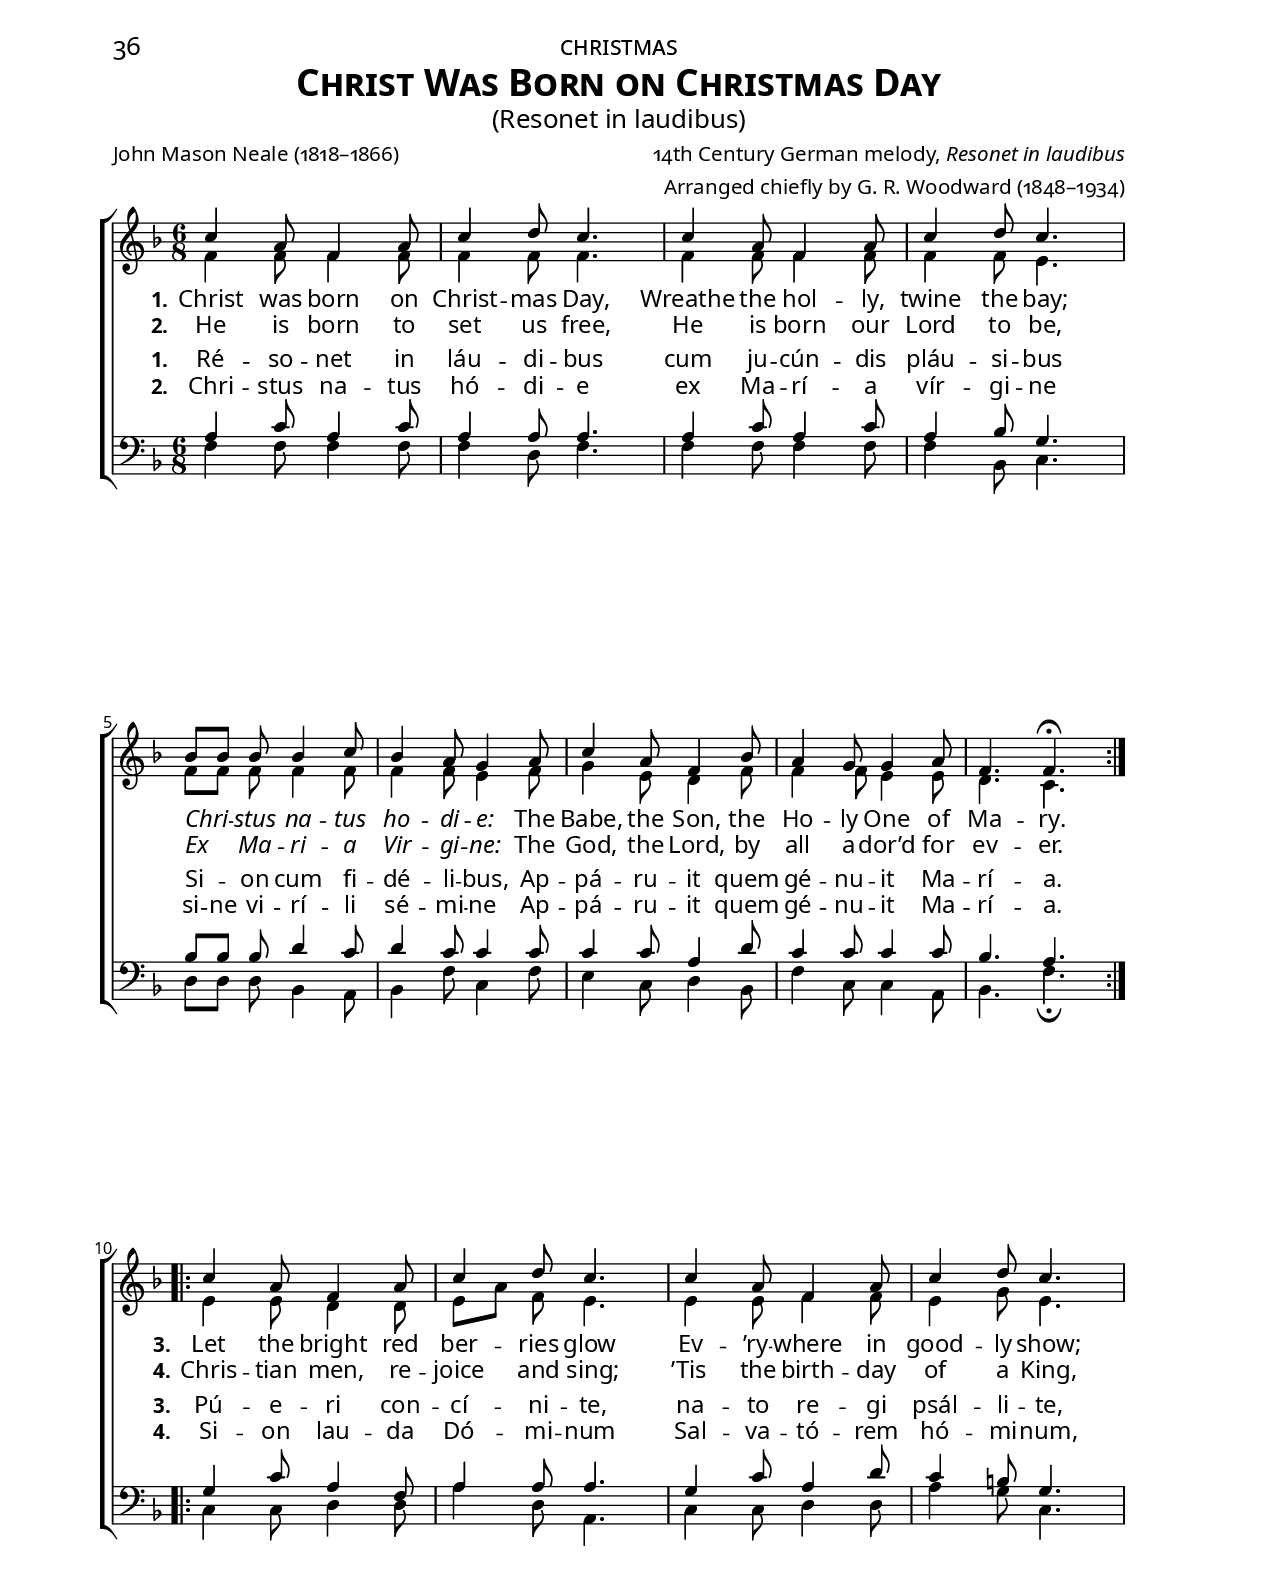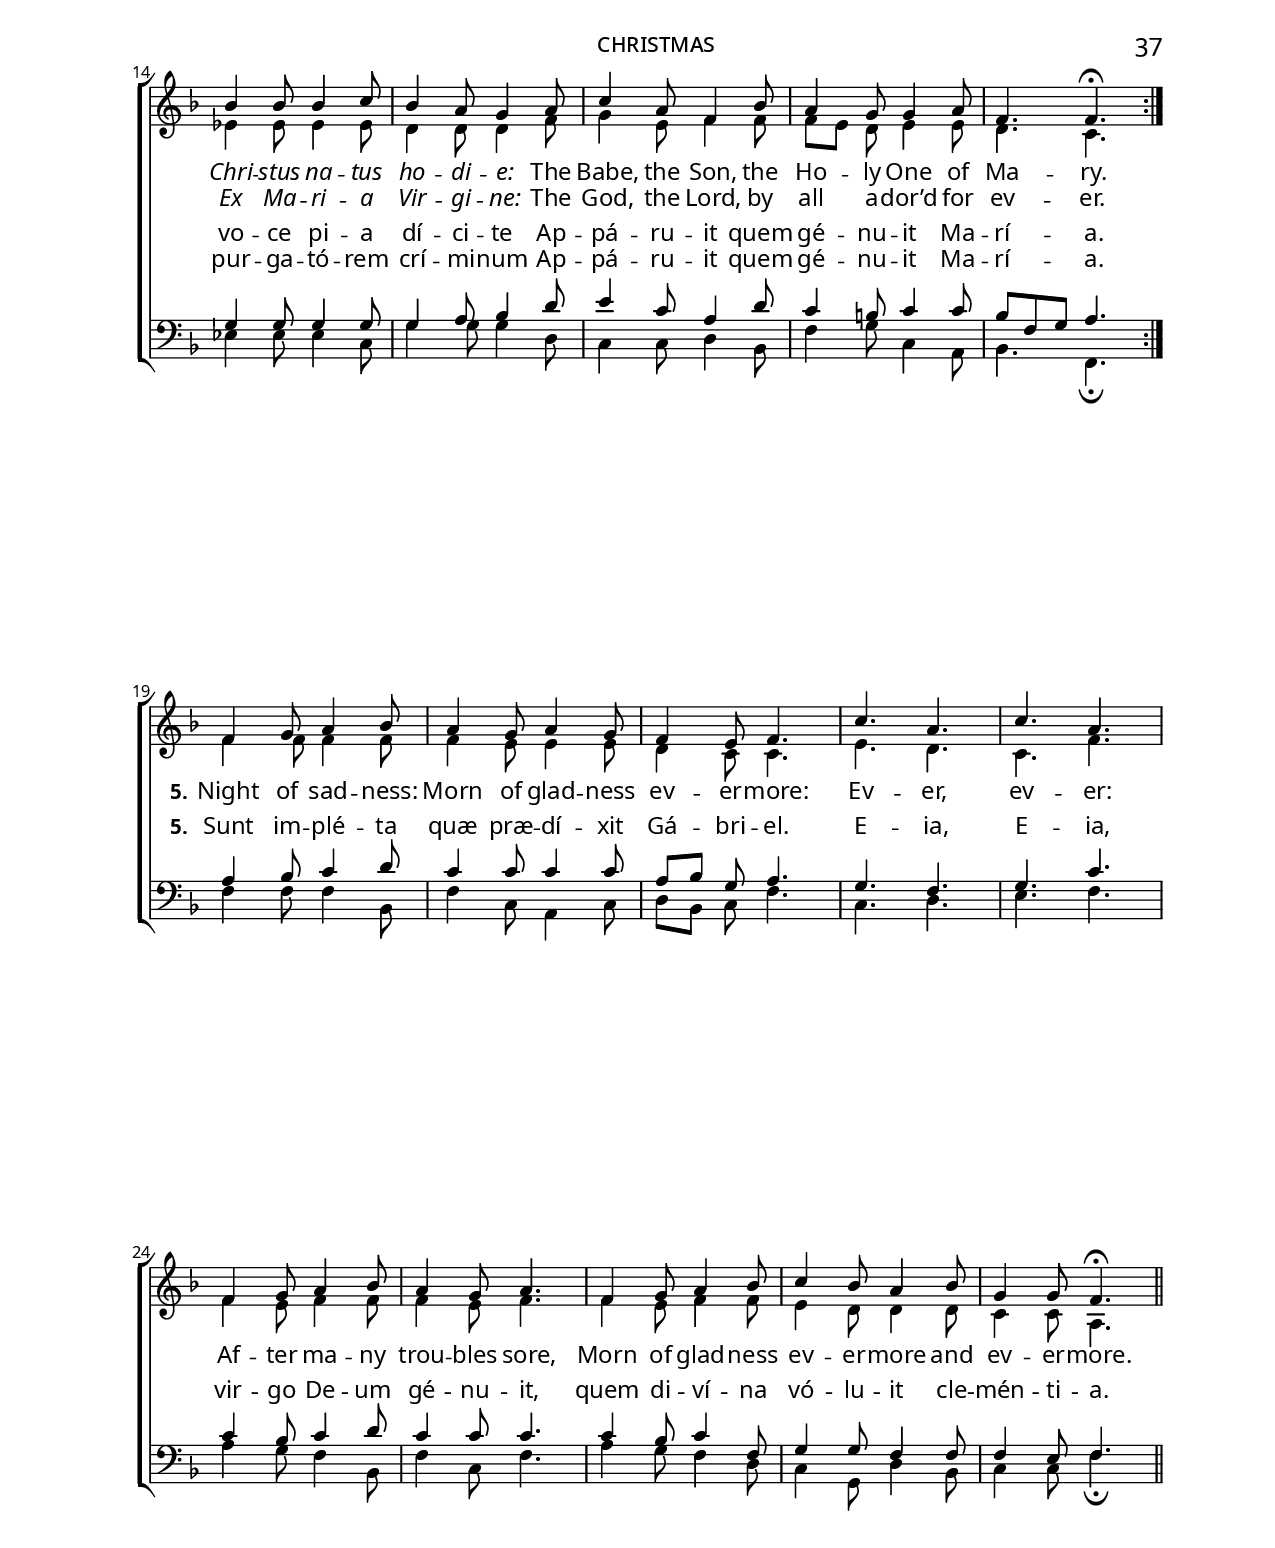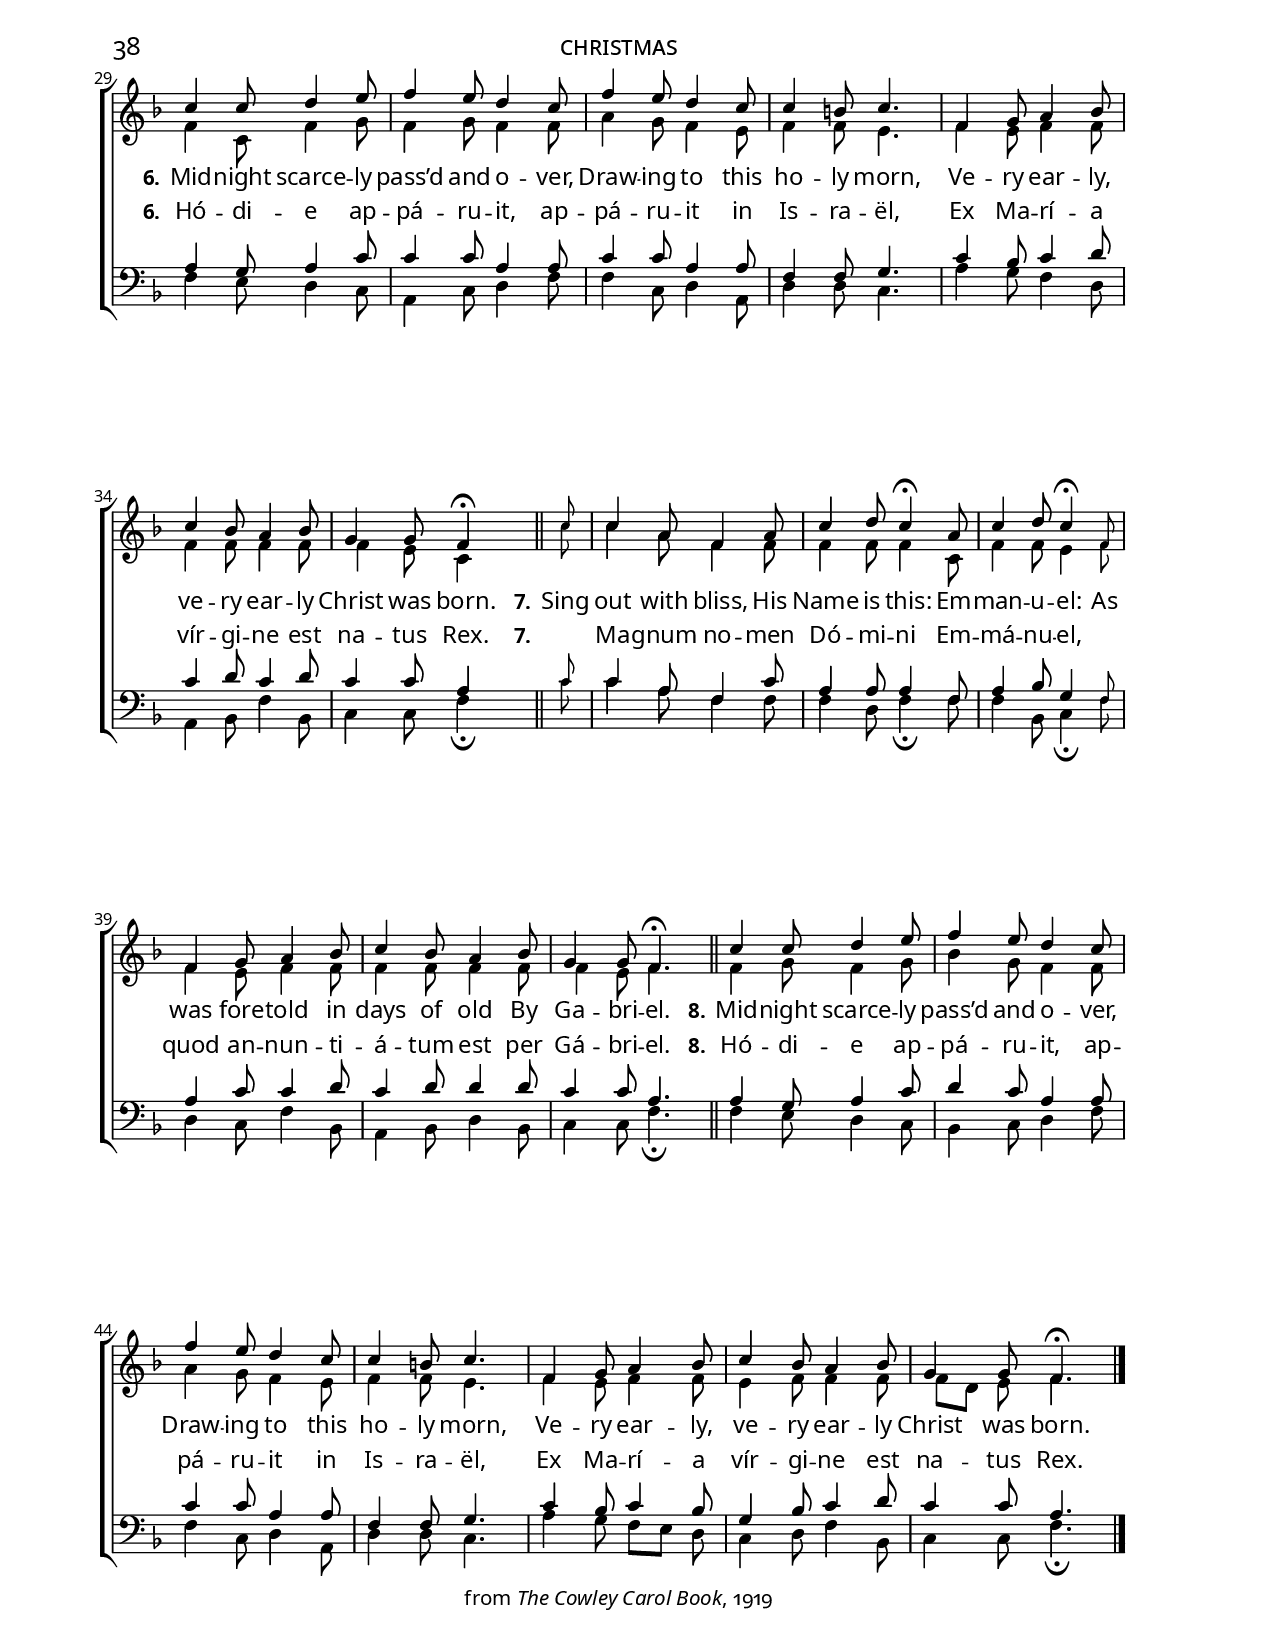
\version "2.14.2"
\include "util.ly"
\header {
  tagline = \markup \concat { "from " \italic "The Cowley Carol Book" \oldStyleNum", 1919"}
}
\paper {
  print-all-headers = ##t
  paper-height = 11\in
  paper-width = 8.5\in
  indent = 0\in
  %system-system-spacing = #'((basic-distance . 10) (padding . 0))
  %system-system-spacing =
  %  #'((basic-distance . 0)
  %     (minimum-distance . 0)
  %     (padding . -0.35)
  %     (stretchability . 100))
  ragged-last-bottom = ##f
  ragged-bottom = ##f
  two-sided = ##t
  inner-margin = 1\in
  outer-margin = 0.75\in
  top-margin = 0.26\in
  bottom-margin = 0.25\in
  first-page-number = #036
  print-first-page-number = ##t
  headerLine = \markup{\override #'(font-name . "Garamond Premier Pro") \smallCapsOldStyle"christmas"}
  oddHeaderMarkup = \markup\fill-line{
     \override #'(font-name . "Garamond Premier Pro")\abs-fontsize #12.5
     \combine 
        \fill-line{"" \on-the-fly #print-page-number-check-first
        \oldStylePageNum""
        }
        \fill-line{\headerLine}
  }
  evenHeaderMarkup = \markup {
     \override #'(font-name . "Garamond Premier Pro")\abs-fontsize #12.5
     \combine
        \on-the-fly #print-page-number-check-first
        \oldStylePageNum""
        \fill-line{\headerLine}
  }
}
#(set-global-staff-size 18) \paper{ #(define fonts (make-pango-font-tree "Garamond Premier Pro" "Garamond Premier Pro" "Garamond Premier Pro" (/ 18 20))) }
global = {
  \key f \major
  \time 6/8
  \autoBeamOff
  \override DynamicLineSpanner #'staff-padding = #0.0
  \override DynamicLineSpanner #'Y-extent = #'(-1 . 1)
}

sopMusic = \relative c'' {
  \repeat volta 2{
    c4 a8 f4 a8 |
    c4 d8 c4. |
    c4 a8 f4 a8 |
    c4 d8 c4. | \break
    
    bes8[ bes] bes8 bes4 c8 |
    bes4 a8 g4 a8 |
    c4 a8 f4 bes8 |
    a4 g8 g4 a8 |
    f4. f\fermata \break
  }
  \repeat volta 2{
    c'4 a8 f4 a8 |
    c4 d8 c4. |
    c4 a8 f4 a8 |
    c4 d8 c4. | \break
    
    bes4 bes8 bes4 c8 |
    bes4 a8 g4 a8 |
    c4 a8 f4 bes8 |
    
    
    %page2
    a4 g8 g4 a8 |
    f4. f\fermata \break
  }
  
  f4 g8 a4 bes8 |
  a4 g8 a4 g8 |
  
  f4 e8 f4. |
  c'4. a |
  c a |
  f4 g8 a4 bes8 |
  
  a4 g8 a4. |
  f4 g8 a4 bes8 |
  c4 bes8 a4 bes8 |
  g4 g8 f4.\fermata \bar"||"
  
  c'4 c8 d4 e8 |
  f4 e8 d4 c8 |
  f4 e8 d4 c8 |
  c4 b8 c4. |
  
  f,4 g8 a4 bes8 c4 bes8 a4 bes8 |
  g4 g8 f4\fermata \bar"||"
  \teeny c'8 | \normalsize
  c4 a8 f4 a8 |
  
  %page3
  c4 d8 c4\fermata a8 |
  c4 d8 c4\fermata \teeny f,8 | \normalsize
  f4 g8 a4 bes8 |
  c4 bes8 a4 bes8 |
  
  g4 g8 f4.\fermata \bar"||"
  c'4 c8 d4 e8 f4 e8 d4 c8 |
  f4 e8 d4 c8 |
  
  c4 b8 c4. |
  f,4 g8 a4 bes8 |
  c4 bes8 a4 bes8 |
  g4 g8 f4.\fermata \bar"|."
}
sopWords = \lyricmode {
  
}

altoMusic = \relative c' {
  \repeat volta 2{
    f4 f8 f4 f8 |
    f4 f8 f4. |
    f4 f8 f4 f8 |
    f4 f8 e4. |
    
    f8[ f] f8 f4 f8 |
    f4 f8 e4 f8 |
    g4 e8 d4 f8 |
    f4 f8 e4 e8 |
    d4. c
  }
  \repeat volta 2{
    e4 e8 d4 d8 |
    e[ a] f e4. |
    e4 e8 f4 f8 |
    
    e4 g8 e4. |
    ees4 ees8 ees4 ees8 |
    d4 d8 d4 f8 |
    g4 e8 f4 f8 |
    
    %page2
    f8[ e] d e4 e8 |
    d4. c |
  }
  f4 f8 f4 f8 |
  f4 e8 e4 e8 |
  
  d4 c8 c4. |
  e d |
  c f |
  f4 e8 f4 f8 |
  
  f4 e8 f4. |
  f4 e8 f4 f8 |
  e4 d8 d4 d8 |
  c4 c8 a4. \bar"||"
  
  f'4 c8 f4 g8 |
  f4 g8 f4 f8 |
  a4 g8 f4 e8 |
  f4 f8 e4. |
  
  f4 e8 f4 f8 |
  f4 f8 f4 f8 |
  f4 e8 c4 \bar"||"
  \teeny c'8 | \normalsize
  c4 a8 f4 f8 |
  
  %page3
  f4 f8 f4 c8 |
  f4 f8 e4 \teeny f8 | \normalsize
  f4 e8 f4 f8 |
  f4 f8 f4 f8 |
  
  f4 e8 f4. \bar"||"
  f4 g8 f4 g8 |
  bes4 g8 f4 f8 |
  a4 g8 f4 e8 |
  
  f4 f8 e4. |
  f4 e8 f4 f8 |
  e4 f8 f4 f8 |
  f[ d] e f4. \bar"|."
}
altoWords = \lyricmode {
  \set stanza = " 1."
  Christ was born on Christ -- mas Day,
  Wreathe the hol -- ly, twine the bay;
  
  \override Lyrics.LyricText.font-shape = #'italic
  Chri -- stus na -- tus ho -- di -- e:
  \revert Lyrics.LyricText.font-shape
  The Babe, the Son, the Ho -- ly One of Ma -- ry.
  
  \set stanza = " 3."
  Let the bright red ber -- ries glow
  Ev -- ’ry -- where in good -- ly show;
  
  \override Lyrics.LyricText.font-shape = #'italic
  Chri -- stus na -- tus ho -- di -- e:
  \revert Lyrics.LyricText.font-shape
  The Babe, the Son, the Ho -- ly One of Ma -- ry.
  
  \set stanza = " 5."
  Night of sad -- ness: Morn of glad -- ness
  ev -- er -- more:
  Ev -- er, ev -- er:
  Af -- ter ma -- ny trou -- bles sore,
  Morn of glad -- ness ev -- er -- more and ev -- er -- more.
  
  \set stanza = "   6."
  Mid -- night scarce -- ly pass’d and o -- ver,
  Draw -- ing to this ho -- ly morn,
  Ve -- ry ear -- ly, ve -- ry ear -- ly Christ was born.
  
  \set stanza = "   7."
  Sing out with bliss, His Name is this:
  Em -- man -- u -- el:
  As was fore -- told in days of old
  By Ga -- bri -- el.
  
  \set stanza = "   8."
  Mid -- night scarce -- ly pass’d and o -- ver,
  Draw -- ing to this ho -- ly morn,
  Ve -- ry ear -- ly, ve -- ry ear -- ly Christ was born.
}
altoWordsII = \lyricmode {
  \set stanza = " 2."
  He is born to set us free,
  He is born our Lord to be,
  
  \override Lyrics.LyricText.font-shape = #'italic
  Ex Ma -- ri -- a Vir -- gi -- ne:
  \revert Lyrics.LyricText.font-shape
  The God, the Lord, by all a -- dor’d for ev -- er.
  
  \set stanza = " 4."
  Chris -- tian men, re -- joice and sing;
  ’Tis the birth -- day of a King,
  
  \override Lyrics.LyricText.font-shape = #'italic
  Ex Ma -- ri -- a Vir -- gi -- ne:
  \revert Lyrics.LyricText.font-shape
  The God, the Lord, by all a -- dor’d for ev -- er.
}
altoWordsIII = \lyricmode {
  \dropLyricsIX
  \set stanza = " 1."
  % \override Lyrics.LyricText.font-shape = #'italic
  Ré -- so -- net in láu -- di -- bus
  cum ju -- cún -- dis pláu -- si -- bus
  Si -- on cum fi -- dé -- li -- bus,
  Ap -- pá -- ru -- it quem gé -- nu -- it Ma -- rí -- a.

  \set stanza = " 3."
  Pú -- e -- ri con -- cí -- ni -- te,
  na -- to re -- gi psál -- li -- te,
  vo -- ce pi -- a dí -- ci -- te
  Ap -- pá -- ru -- it quem gé -- nu -- it Ma -- rí -- a.

  \set stanza = " 5."
  Sunt im -- plé -- ta quæ præ -- dí -- xit Gá -- bri -- el.
  E -- ia, E -- ia,
  vir -- go De -- um gé -- nu -- it,
  quem di -- ví -- na vó -- lu -- it cle -- mén -- ti -- a.

  \set stanza = "   6."
  Hó -- di -- e ap -- pá -- ru -- it, ap -- pá -- ru -- it in Is -- ra -- ël,
  Ex Ma -- rí -- a vír -- gi -- ne est na -- tus Rex.

  \set stanza = "   7."
  "" Ma -- gnum no -- men Dó -- mi -- ni Em -- má -- nu -- el,
  "" quod an -- nun -- ti -- á -- tum est per Gá -- bri -- el.

  \set stanza = "   8."
  Hó -- di -- e ap -- pá -- ru -- it, ap -- pá -- ru -- it in Is -- ra -- ël,
  Ex Ma -- rí -- a vír -- gi -- ne est na -- tus Rex.
}
altoWordsIV = \lyricmode {
  \dropLyricsIX
  \set stanza = " 2."
  % \override Lyrics.LyricText.font-shape = #'italic
  Chri -- stus na -- tus hó -- di -- e
  ex Ma -- rí -- a vír -- gi -- ne
  \set ignoreMelismata = ##t
  si -- ne \unset ignoreMelismata vi -- rí -- li sé -- mi -- ne
  Ap -- pá -- ru -- it quem gé -- nu -- it Ma -- rí -- a.
  
  \set stanza = " 4."
  Si -- on lau -- da Dó -- mi -- num
  Sal -- va -- tó -- rem hó -- mi -- num,
  pur -- ga -- tó -- rem crí -- mi -- num
  Ap -- pá -- ru -- it quem gé -- nu -- it Ma -- rí -- a.
}
altoWordsV = \lyricmode {
}
altoWordsVI = \lyricmode {
}
tenorMusic = \relative c' {
  \repeat volta 2{
    a4 c8 a4 c8 |
    a4 a8 a4. |
    a4 c8 a4 c8 |
    a4 bes8 g4. |
    
    bes8[ bes] bes8 d4 c8 |
    d4 c8 c4 c8 |
    c4 c8 a4 d8 |
    c4 c8 c4 c8 |
    bes4. a
  }
  \repeat volta 2{
    g4 c8 a4 f8 |
    a4 a8 a4. |
    g4 c8 a4 d8 |
    
    c4 b8 g4. |
    g4 g8 g4 g8 |
    g4 a8 bes4 d8 |
    e4 c8 a4 d8 |
    
    %page2
    c4 b8 c4 c8 |
    bes[ f g] a4. |
  }
  a4 bes8 c4 d8 |
  c4 c8 c4 c8 |
  
  a[ bes] g a4. |
  g f |
  g c |
  c4 bes8 c4 d8 |
  
  c4 c8 c4. |
  c4 bes8 c4 f,8 |
  g4 g8 f4 f8 |
  f4 e8 f4. \bar"||"
  
  a4 g8 a4 c8 |
  c4 c8 a4 a8 |
  c4 c8 a4 a8 |
  f4 f8 g4. |
  
  c4 bes8 c4 d8 |
  c4 d8 c4 d8 |
  c4 c8 a4 \bar"||"
  \teeny c8 | \normalsize
  c4 a8 f4 c'8 |
  
  %page3
  a4 a8 a4 f8 |
  a4 bes8 g4 \teeny f8 | \normalsize
  a4 c8 c4 d8 |
  c4 d8 d4 d8 |
  
  c4 c8 a4. \bar"||"
  a4 g8 a4 c8 |
  d4 c8 a4 a8 |
  c4 c8 a4 a8 |
  
  f4 f8 g4. |
  c4 bes8 c4 bes8 |
  g4 bes8 c4 d8 |
  c4 c8 a4. \bar"|."
}
tenorWords = \lyricmode {

}

bassMusic = \relative c {
  \repeat volta 2 {
    f4 f8 f4 f8 |
    f4 d8 f4. |
    f4 f8 f4 f8 |
    f4 bes,8 c4. |
    
    d8[ d] d8 bes4 a8 |
    bes4 f'8 c4 f8 |
    e4 c8 d4 bes8 |
    f'4 c8 c4 a8 |
    bes4. f'\fermata
  }
  \repeat volta 2{
    c4 c8 d4 d8 |
    a'4 d,8 a4. |
    c4 c8 d4 d8 |
    
    a'4 g8 c,4. |
    ees4 ees8 ees4 c8 |
    g'4 g8 g4 d8 |
    c4 c8 d4 bes8 |
    
    %page2
    f'4 g8 c,4 a8 |
    bes4. f\fermata |
  }
  f'4 f8 f4 bes,8 |
  f'4 c8 a4 c8 |
  
  d[ bes] c f4. |
  c d |
  e f |
  a4 g8 f4 bes,8 |
  
  f'4 c8 f4. |
  a4 g8 f4 d8 |
  c4 g8 d'4 bes8 |
  c4 c8 f4.\fermata \bar"||"
  
  f4 e8 d4 c8 |
  a4 c8 d4 f8 |
  f4 c8 d4 a8 |
  d4 d8 c4. |
  
  a'4 g8 f4 d8 |
  a4 bes8 f'4 bes,8 |
  c4 c8 f4\fermata \bar"||"
  \teeny c'8 | \normalsize
  c4 a8 f4 f8 |
  
  %page3
  f4 d8 f4\fermata f8 |
  f4 bes,8 c4\fermata \teeny f8 | \normalsize
  d4 c8 f4 bes,8 |
  a4 bes8 d4 bes8 |
  
  c4 c8 f4.\fermata \bar"||"
  f4 e8 d4 c8 |
  bes4 c8 d4 f8 |
  f4 c8 d4 a8 |
  
  d4 d8 c4. |
  a'4 g8 f[ e] d |
  c4 d8 f4 bes,8 |
  c4 c8 f4.\fermata \bar"|."
}
bassWords = \lyricmode {

}

pianoRH = \relative c' {
  
}
pianoLH = \relative c' {
  
}

\score {
  <<
   \new ChoirStaff <<
%    \new Lyrics = sopranos \with { \override VerticalAxisGroup #'nonstaff-relatedstaff-spacing = #'((basic-distance . 1)) }
    \new Staff = women <<
      \new Voice = "sopranos" { \voiceOne << \global \sopMusic >> }
      \new Voice = "altos" { \voiceTwo << \global \altoMusic >> }
    >>
    \new Lyrics \with { alignAboveContext = "women" \override VerticalAxisGroup #'nonstaff-relatedstaff-spacing = #'((basic-distance . 1))} \lyricsto "sopranos" \sopWords
    \new Lyrics = "altosVI"  \with { alignBelowContext = "women" } \lyricsto "sopranos" \altoWordsVI
    \new Lyrics = "altosV"  \with { alignBelowContext = "women" } \lyricsto "sopranos" \altoWordsV
    \new Lyrics = "altosIV"  \with { alignBelowContext = "women" } \lyricsto "sopranos" \altoWordsIV
    \new Lyrics = "altosIII"  \with { alignBelowContext = "women" } \lyricsto "sopranos" \altoWordsIII
    \new Lyrics = "altosII"  \with { alignBelowContext = "women" } \lyricsto "sopranos" \altoWordsII
    \new Lyrics = "altos"  \with { alignBelowContext = "women" } \lyricsto "sopranos" \altoWords
   \new Staff = men <<
      \clef bass
      \new Voice = "tenors" { \voiceOne << \global \tenorMusic >> }
      \new Voice = "basses" { \voiceTwo << \global \bassMusic >> }
    >>
    \new Lyrics \with { alignAboveContext = "men" \override VerticalAxisGroup #'nonstaff-relatedstaff-spacing = #'((basic-distance . 1)) } \lyricsto "tenors" \tenorWords
    \new Lyrics \with { alignBelowContext = "men" \override VerticalAxisGroup #'nonstaff-relatedstaff-spacing = #'((basic-distance . 1)) } \lyricsto "basses" \bassWords
  >>
%    \new PianoStaff << \new Staff { \new Voice { \pianoRH } } \new Staff { \clef "bass" \pianoLH } >>
  >>
  \layout {
  \context {
    \Lyrics
    \override LyricText #'font-size = #1.3
  }
    \context {
      \Score
      %\override SpacingSpanner #'base-shortest-duration = #(ly:make-moment 1 8)
      %\override SpacingSpanner #'common-shortest-duration = #(ly:make-moment 1 4)
    }
    \context {
      % Remove all empty staves
      % \Staff \RemoveEmptyStaves \override VerticalAxisGroup #'remove-first = ##t
    }
    \context {
      \Lyrics
      \override LyricText #'X-offset = #center-on-word
    }
  }
  \header {
    title = \markup{\override #'(font-name . "Garamond Premier Pro Semibold"){ \abs-fontsize #18 \smallCapsOldStyle"Christ Was Born on Christmas Day"}}
    subtitle = \markup{\override #'(font-name . "Garamond Premier Pro"){ \abs-fontsize #12.5 "(Resonet in laudibus)"}}
    poet = \markup\oldStyleNum"John Mason Neale (1818–1866)"
    composer = \markup\concat{\oldStyleNum"14th Century German melody, " \italic"Resonet in laudibus"}
    arranger = \markup\oldStyleNum"Arranged chiefly by G. R. Woodward (1848–1934)"
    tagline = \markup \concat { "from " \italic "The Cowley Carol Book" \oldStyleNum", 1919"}
  }
}

